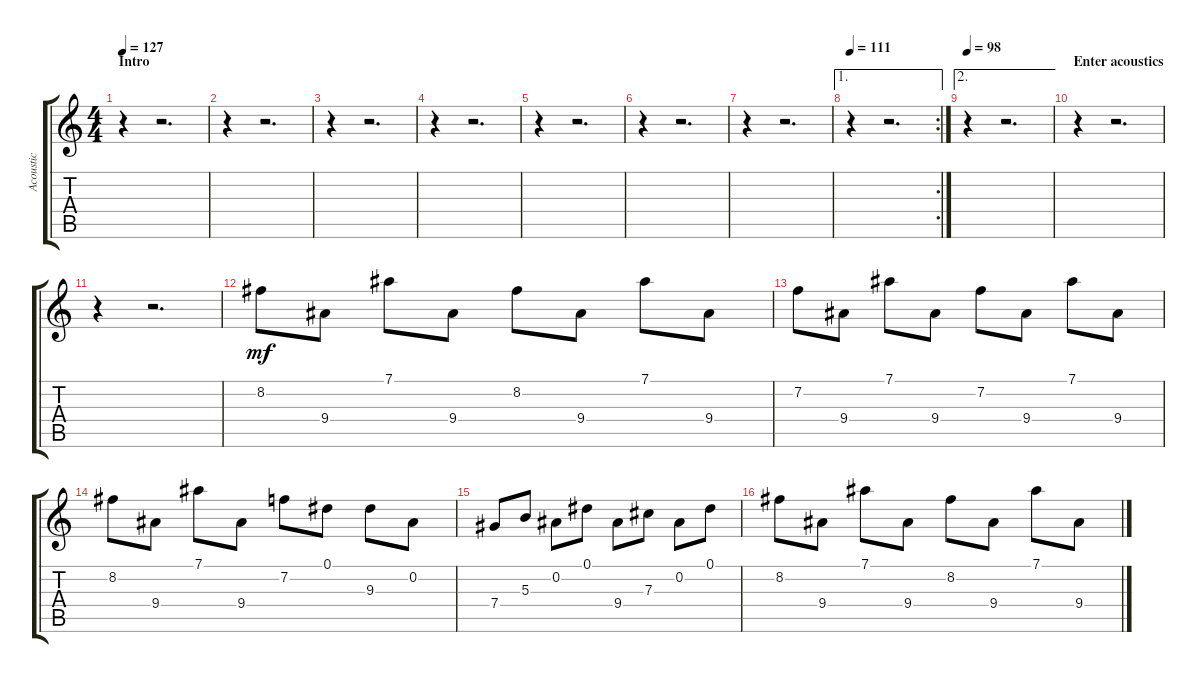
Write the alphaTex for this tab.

\track ("Acoustic" "Acoustic") {instrument acousticguitarsteel}
\staff {score tabs}
\tuning (Eb4 Bb3 Gb3 Db3 Ab2 Eb2) {hide}
\ts (4 4)
\section ("" "Intro")
\tempo 127
\clef g2
\ks c
r.4{dy mf instrument acousticguitarsteel} r.2{d} |
r.4 r.2{d} |
r.4 r.2{d} |
r.4 r.2{d} |
r.4 r.2{d} |
r.4 r.2{d} |
r.4 r.2{d} |
\ae 1
\rc 2
\tempo 111
r.4 r.2{d} |
\ae 2
\tempo 98
r.4 r.2{d} |
\section ("" "Enter acoustics")
r.4 r.2{d} |
r.4 r.2{d} |
8.2.8 9.4.8 7.1.8 9.4.8 8.2.8 9.4.8 7.1.8 9.4.8 |
7.2.8 9.4.8 7.1.8 9.4.8 7.2.8 9.4.8 7.1.8 9.4.8 |
8.2.8 9.4.8 7.1.8 9.4.8 7.2.8 0.1.8 9.3.8 0.2.8 |
7.4.8 5.3.8 0.2.8 0.1.8 9.4.8 7.3.8 0.2.8 0.1.8 |
8.2.8 9.4.8 7.1.8 9.4.8 8.2.8 9.4.8 7.1.8 9.4.8
